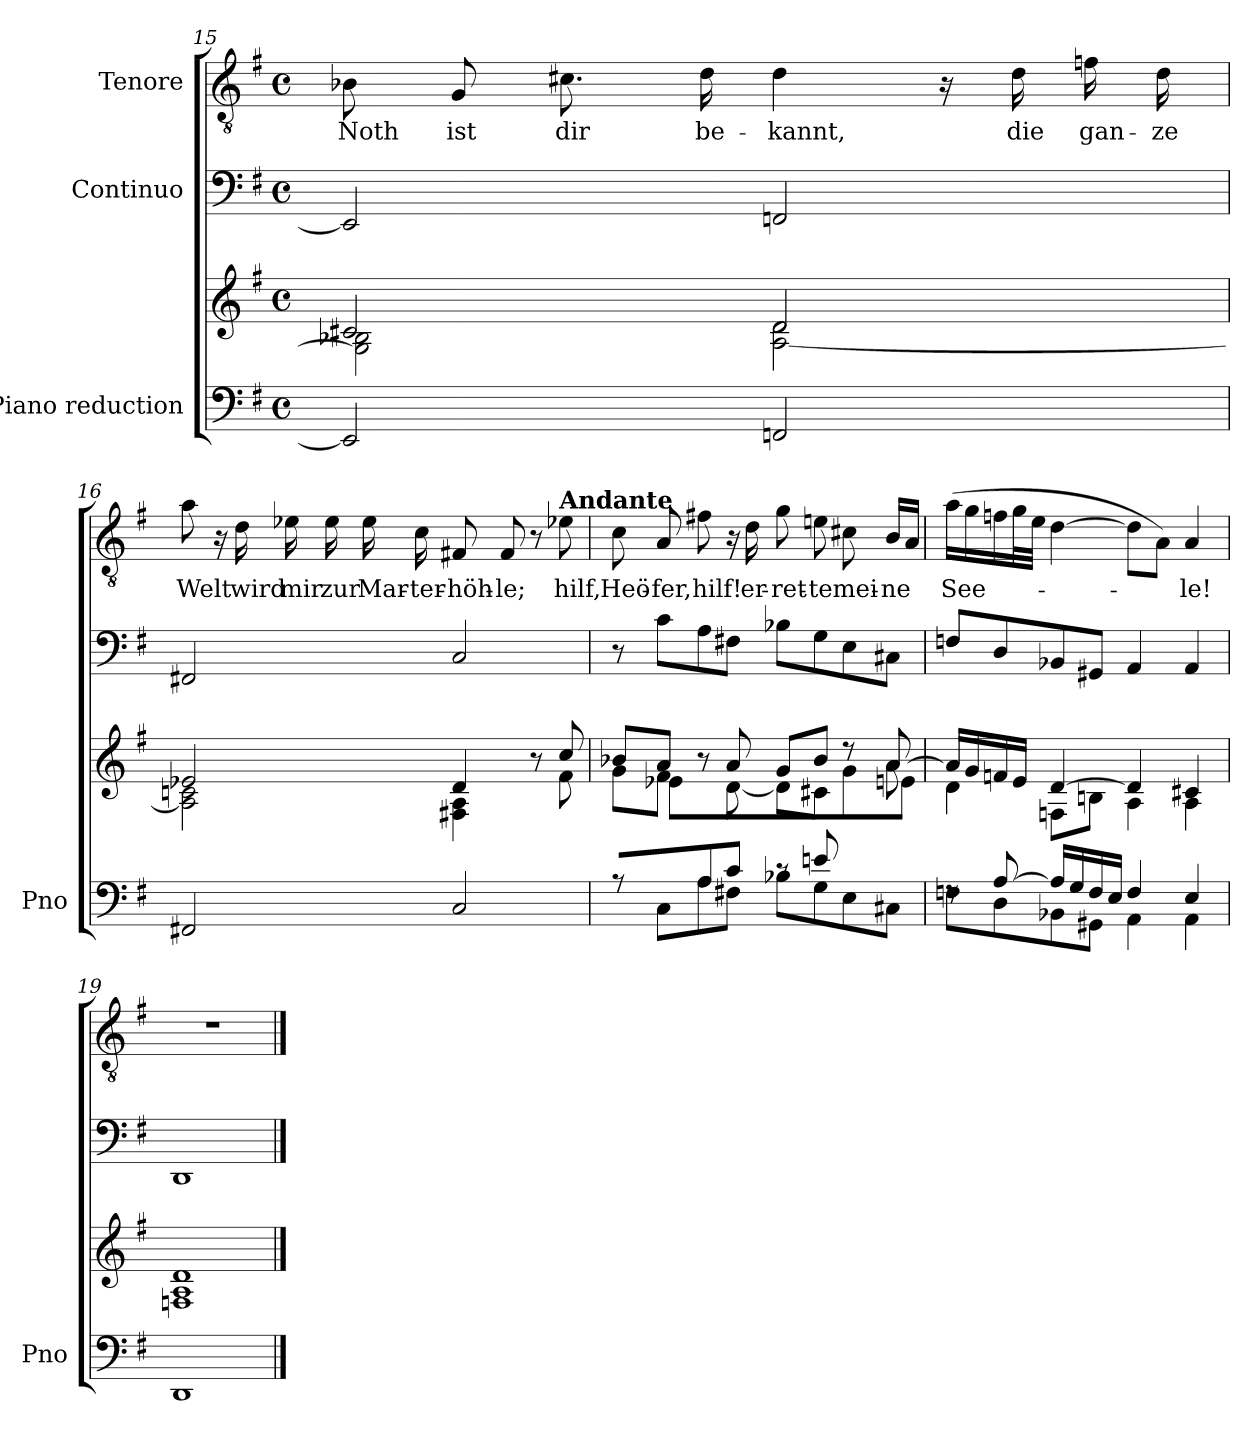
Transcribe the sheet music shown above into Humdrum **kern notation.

**kern	**kern	**kern	**kern	**text
*part3	*part3	*part2	*part1	*part1
*staff4	*staff3	*staff2	*staff1	*staff1
*I"Piano reduction	*	*I"Continuo	*I"Tenore	*
*I'Pno	*	*	*	*
*clefF4	*clefG2	*clefF4	*clefGv2	*
*k[f#]	*k[f#]	*k[f#]	*k[f#]	*
*M4/4	*M4/4	*M4/4	*M4/4	*
*met(c)	*met(c)	*met(c)	*met(c)	*
=15	=15	=15	=15	=15
*	*^	*	*	*
!	!	!	!	!	!LO:LY:b
2EE/]	2c#X/	2G\] 2B-X\	2EE/]	8B-X\	Noth
!	!	!	!	!	!LO:LY:b
.	.	.	.	8G/	ist
!	!	!	!	!	!LO:LY:b
.	.	.	.	8.c#X\	dir
!	!	!	!	!	!LO:LY:b
.	.	.	.	16d\	be-
!	!	!	!	!	!LO:LY:b
2FFn/	2d/	[2A\ 2d\	2FFn/	4d\	-kannt,
.	.	.	.	16r	.
!	!	!	!	!	!LO:LY:b
.	.	.	.	16d\	die
!	!	!	!	!	!LO:LY:b
.	.	.	.	16fn\	gan-
!	!	!	!	!	!LO:LY:b
.	.	.	.	16d\	-ze
!!LO:LB:g=z
=16	=16	=16	=16	=16	=16
!	!	!	!	!	!LO:LY:b
2FF#X/	2e-X/	2A\] 2cn\	2FF#X/	8a\	Welt
.	.	.	.	16r	.
!	!	!	!	!	!LO:LY:b
.	.	.	.	16d\	wird
!	!	!	!	!	!LO:LY:b
.	.	.	.	16e-X\	mir
!	!	!	!	!	!LO:LY:b
.	.	.	.	16e-\	zur
!	!	!	!	!	!LO:LY:b
.	.	.	.	16e-\	Mar-
!	!	!	!	!	!LO:LY:b
.	.	.	.	16c\	-ter-
!	!	!	!	!	!LO:LY:b
2C/	4d/	4F#X\ 4A\	2C/	8F#X/	-höh-
!	!	!	!	!	!LO:LY:b
.	.	.	.	8F#/	-le;
.	8r	8ryy	.	8r	.
!	!	!	!	!LO:TX:a:B:t=Andante	!
!	!	!	!	!	!LO:LY:b
.	8cc/	8f#\	.	8e-X\	hilf,
=17	=17	=17	=17	=17	=17
*^	*	*^	*	*	*
!	!	!	!	!	!	!	!LO:LY:b
8r	8ryy	8b-X/L	8g\L	8ryy	8r	8c\	Heö-
!	!	!	!	!	!	!	!LO:LY:b
8ryy	8C\L	8a/J	8f#\J	8e-X\L	8c\L	8A/	-fer,
!	!	!	!	!	!	!	!LO:LY:b
8A/	8A\	8r	8ryy	2ryy	8A\	8f#X\	hilf!
8c/J	8F#X\J	8a/	[8d\	.	8F#X\J	16r	.
!	!	!	!	!	!	!	!LO:LY:b
.	.	.	.	.	.	16d\	er-
!	!	!	!	!	!	!	!LO:LY:b
8rc	8B-X\L	8g/L	8d\L]	.	8B-X\L	8g\	-ret-
!	!	!	!	!	!	!	!LO:LY:b
8en/L	8G\	8b-/J	8c#X\J	.	8G\	8en\	-te
!	!	!	!	!	!	!	!LO:LY:b
4ryy	8E\	8rdd	8ryy	8g\	8E\	8c#X\	mei-
!	!	!	!	!	!	!	!LO:LY:b
.	8C#X\J	[8a/	8a\	8e\J	8C#X\J	16B/LL	-ne
.	.	.	.	.	.	16A/JJ	.
*	*	*	*v	*v	*	*	*
=18	=18	=18	=18	=18	=18	=18
!	!	!	!	!	!	!LO:LY:b
8rF	8Fn\L	16a/LL]	4d\	8Fn/L	(>16a\LL	See-
.	.	16g/	.	.	16g\	.
[8A/	8D\	16fn/	.	8D/	16fn\	.
.	.	16e/JJ	.	.	32g\L	.
.	.	.	.	.	32e\JJJ	.
16A/LL]	8BB-X\	[4d/	8Fn\L	8BB-X/	[4d\	.
16G/	.	.	.	.	.	.
16F/	8GG#X\J	.	8Bn\J	8GG#X/J	.	.
16E/JJ	.	.	.	.	.	.
4F/	4AA\	4d/]	4A\	4AA/	8d\L]	.
.	.	.	.	.	8A\J)	.
!	!	!	!	!	!	!LO:LY:b
4E/	4AA\	4c#X/	4A\	4AA/	4A/	-le!
*v	*v	*	*	*	*	*
*	*v	*v	*	*	*
=19	=19	=19	=19	=19
1DD	1Fn 1A 1d	1DD	1r	.
==	==	==	==	==
*-	*-	*-	*-	*-
